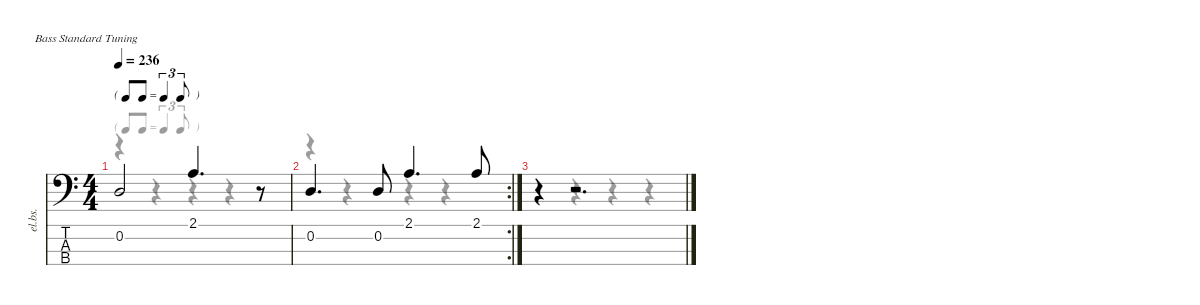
\defaultSystemsLayout 4
\hideDynamics
\bracketExtendMode nobrackets
\otherSystemsTrackNameOrientation horizontal
\track ("Basse" "el.bs.") {instrument slapbass1}
\staff {score tabs}
\tuning (G2 D2 A1 E1)
\voice
\ts (4 4)
\tf triplet8th
\tempo 236
\clef f4
\ks c
0.2.2{dy f} 2.1.4{d} r.8 |
\rc 2
0.2.4{d} 0.2.8 2.1.4{d} 2.1.8 |
r.4 r.2{d}
\voice
\clef f4
\ottava regular
\simile none
\ks c
r.4{dy mf} r.4 r.4 r.4 |
r.4 r.4 r.4 r.4 |
r.4 r.4 r.4 r.4
